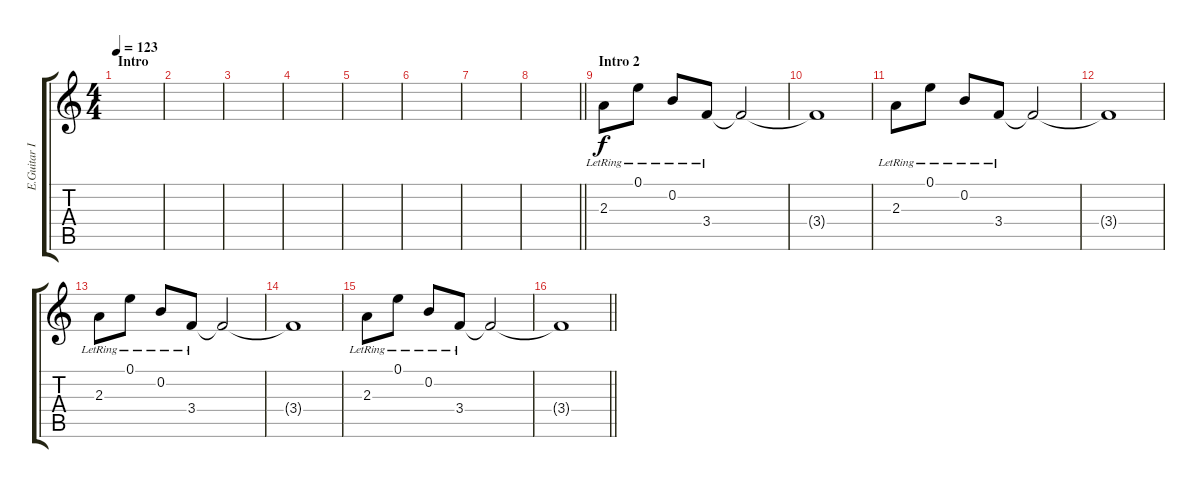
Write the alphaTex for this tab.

\track ("E.Guitar I" "E.Guitar I") {instrument acousticguitarsteel}
\staff {score tabs}
\tuning (E4 B3 G3 D3 A2 E2) {hide}
\ts (4 4)
\section ("" "Intro")
\tempo 123
\clef g2
\ks c
|
|
|
|
|
|
|
\barLineRight lightlight
|
\section ("" "Intro 2")
2.3{lr}.8 0.1{lr}.8 0.2{lr}.8 3.4{lr}.8 3.4{t}.2 |
3.4{t}.1 |
2.3{lr}.8 0.1{lr}.8 0.2{lr}.8 3.4{lr}.8 3.4{t}.2 |
3.4{t}.1 |
2.3{lr}.8 0.1{lr}.8 0.2{lr}.8 3.4{lr}.8 3.4{t}.2 |
3.4{t}.1 |
2.3{lr}.8 0.1{lr}.8 0.2{lr}.8 3.4{lr}.8 3.4{t}.2 |
\barLineRight lightlight
3.4{t}.1
